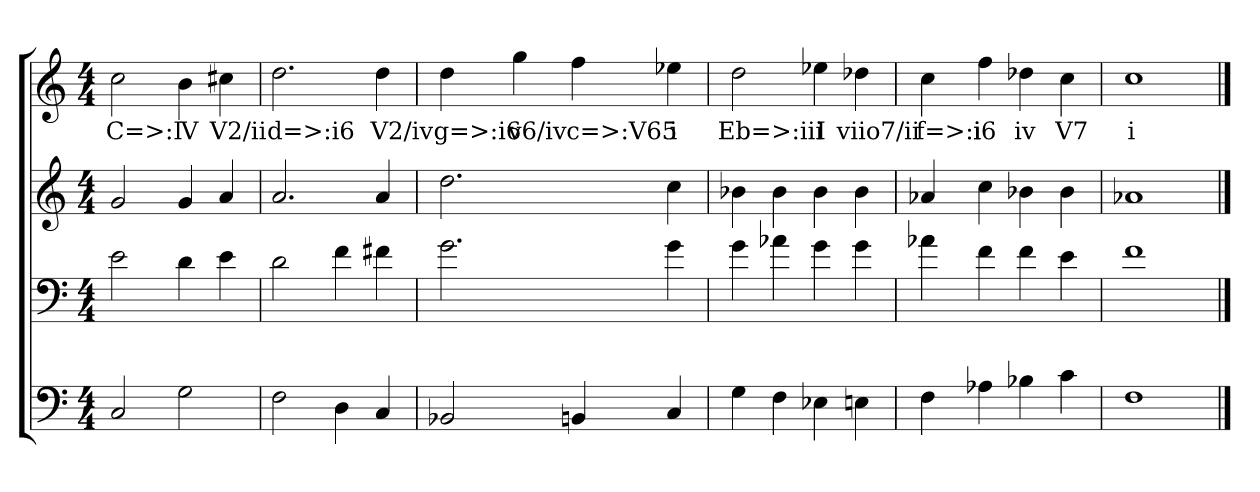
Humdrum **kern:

**kern	**kern	**kern	**kern	**text
*part4	*part3	*part2	*part1	*part1
*staff4	*staff3	*staff2	*staff1	*staff1
*clefF4	*clefF4	*clefG2	*clefG2	*
*k[]	*k[]	*k[]	*k[]	*
*C:	*C:	*C:	*C:	*
*M4/4	*M4/4	*M4/4	*M4/4	*
=	=	=	=	=
2C	2e	2g	2cc	C=>:I
2G	4d	4g	4b	V
.	4e	4a	4cc#X	V2/ii
=2	=2	=2	=2	=2
2F	2d	2.a	2.dd	d=>:i6
4D	4f	.	.	.
4C	4f#X	4a	4dd	V2/iv
=3	=3	=3	=3	=3
2BB-X	2.g	2.dd	4dd	g=>:i6
.	.	.	4gg	v6/iv
4BBn	.	.	4ff	c=>:V65
4C	4g	4cc	4ee-X	i
=4	=4	=4	=4	=4
4G	4g	4b-X	2dd	Eb=>:iii
4F	4a-X	4b-	.	.
4E-X	4g	4b-	4ee-X	I
4En	4g	4b-	4dd-X	viio7/ii
=5	=5	=5	=5	=5
4F	4a-X	4a-X	4cc	f=>:i
4A-X	4f	4cc	4ff	i6
4B-X	4f	4b-X	4dd-X	iv
4c	4e	4b-	4cc	V7
=6	=6	=6	=6	=6
1F	1f	1a-X	1cc	i
==	==	==	==	==
*-	*-	*-	*-	*-
